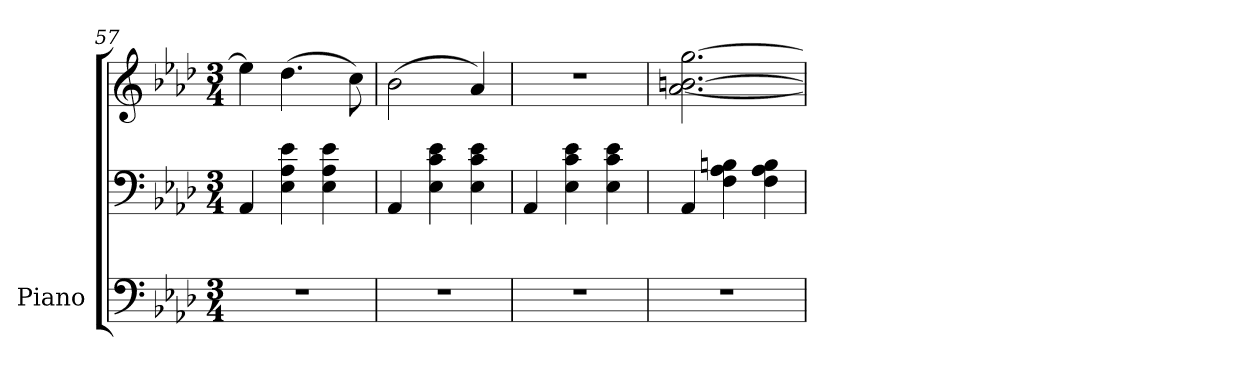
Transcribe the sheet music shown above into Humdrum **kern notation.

**kern	**kern	**kern
*part1	*part1	*part1
*staff3	*staff2	*staff1
*I"Piano	*	*
*I'Pno.	*	*
*clefF4	*clefF4	*clefG2
*k[b-e-a-d-]	*k[b-e-a-d-]	*k[b-e-a-d-]
*M3/4	*M3/4	*M3/4
=57	=57	=57
2.r	4AA-/	4ee-\]
.	4E-\ 4A-\ 4e-\	(>4.dd-\
.	4E-\ 4A-\ 4e-\	.
.	.	8cc\)
=58	=58	=58
2.r	4AA-/	(>2b-\
.	4E-\ 4c\ 4e-\	.
.	4E-\ 4c\ 4e-\	4a-/)
=59	=59	=59
2.r	4AA-/	2.r
.	4E-\ 4c\ 4e-\	.
.	4E-\ 4c\ 4e-\	.
=60	=60	=60
2.r	4AA-/	[2.a-\ [2.bn\ [2.gg\
.	4F\ 4A-\ 4Bn\	.
.	4F\ 4A-\ 4B\	.
=	=	=
*-	*-	*-
